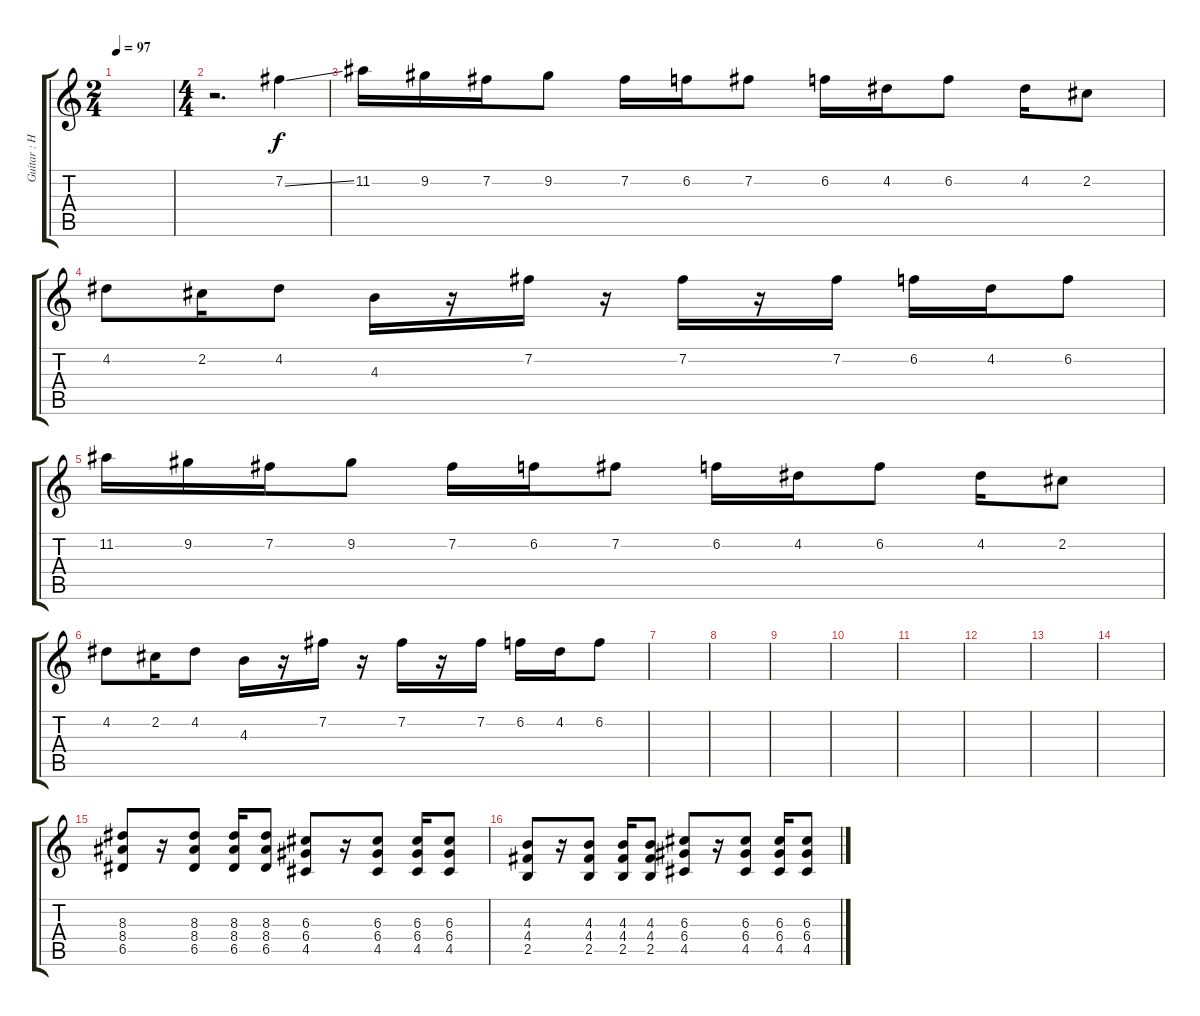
\track ("Guitar : Hirasawa Yui - Chan" "Guitar : H") {instrument overdrivenguitar}
\staff {score tabs}
\tuning (E4 B3 G3 D3 A2 E2) {hide}
\ts (2 4)
\tempo 97
\clef g2
\ks c
|
\ts (4 4)
r.2{d} 7.2{ss}.4 |
11.2.16 9.2.16 7.2.16 9.2.8 7.2.16 6.2.16 7.2.8 6.2.16 4.2.16 6.2.8 4.2.16 2.2.8 |
4.2.8 2.2.16 4.2.8 4.3.16 r.16 7.2.16 r.16 7.2.16 r.16 7.2.16 6.2.16 4.2.16 6.2.8 |
11.2.16 9.2.16 7.2.16 9.2.8 7.2.16 6.2.16 7.2.8 6.2.16 4.2.16 6.2.8 4.2.16 2.2.8 |
4.2.8 2.2.16 4.2.8 4.3.16 r.16 7.2.16 r.16 7.2.16 r.16 7.2.16 6.2.16 4.2.16 6.2.8 |
|
|
|
|
|
|
|
|
(8.3 8.4 6.5).8 r.16 (8.3 8.4 6.5).8 (8.3 8.4 6.5).16 (8.3 8.4 6.5).8 (6.3 6.4 4.5).8 r.16 (6.3 6.4 4.5).8 (6.3 6.4 4.5).16 (6.3 6.4 4.5).8 |
(4.3 4.4 2.5).8 r.16 (4.3 4.4 2.5).8 (4.3 4.4 2.5).16 (4.3 4.4 2.5).8 (6.3 6.4 4.5).8 r.16 (6.3 6.4 4.5).8 (6.3 6.4 4.5).16 (6.3 6.4 4.5).8
